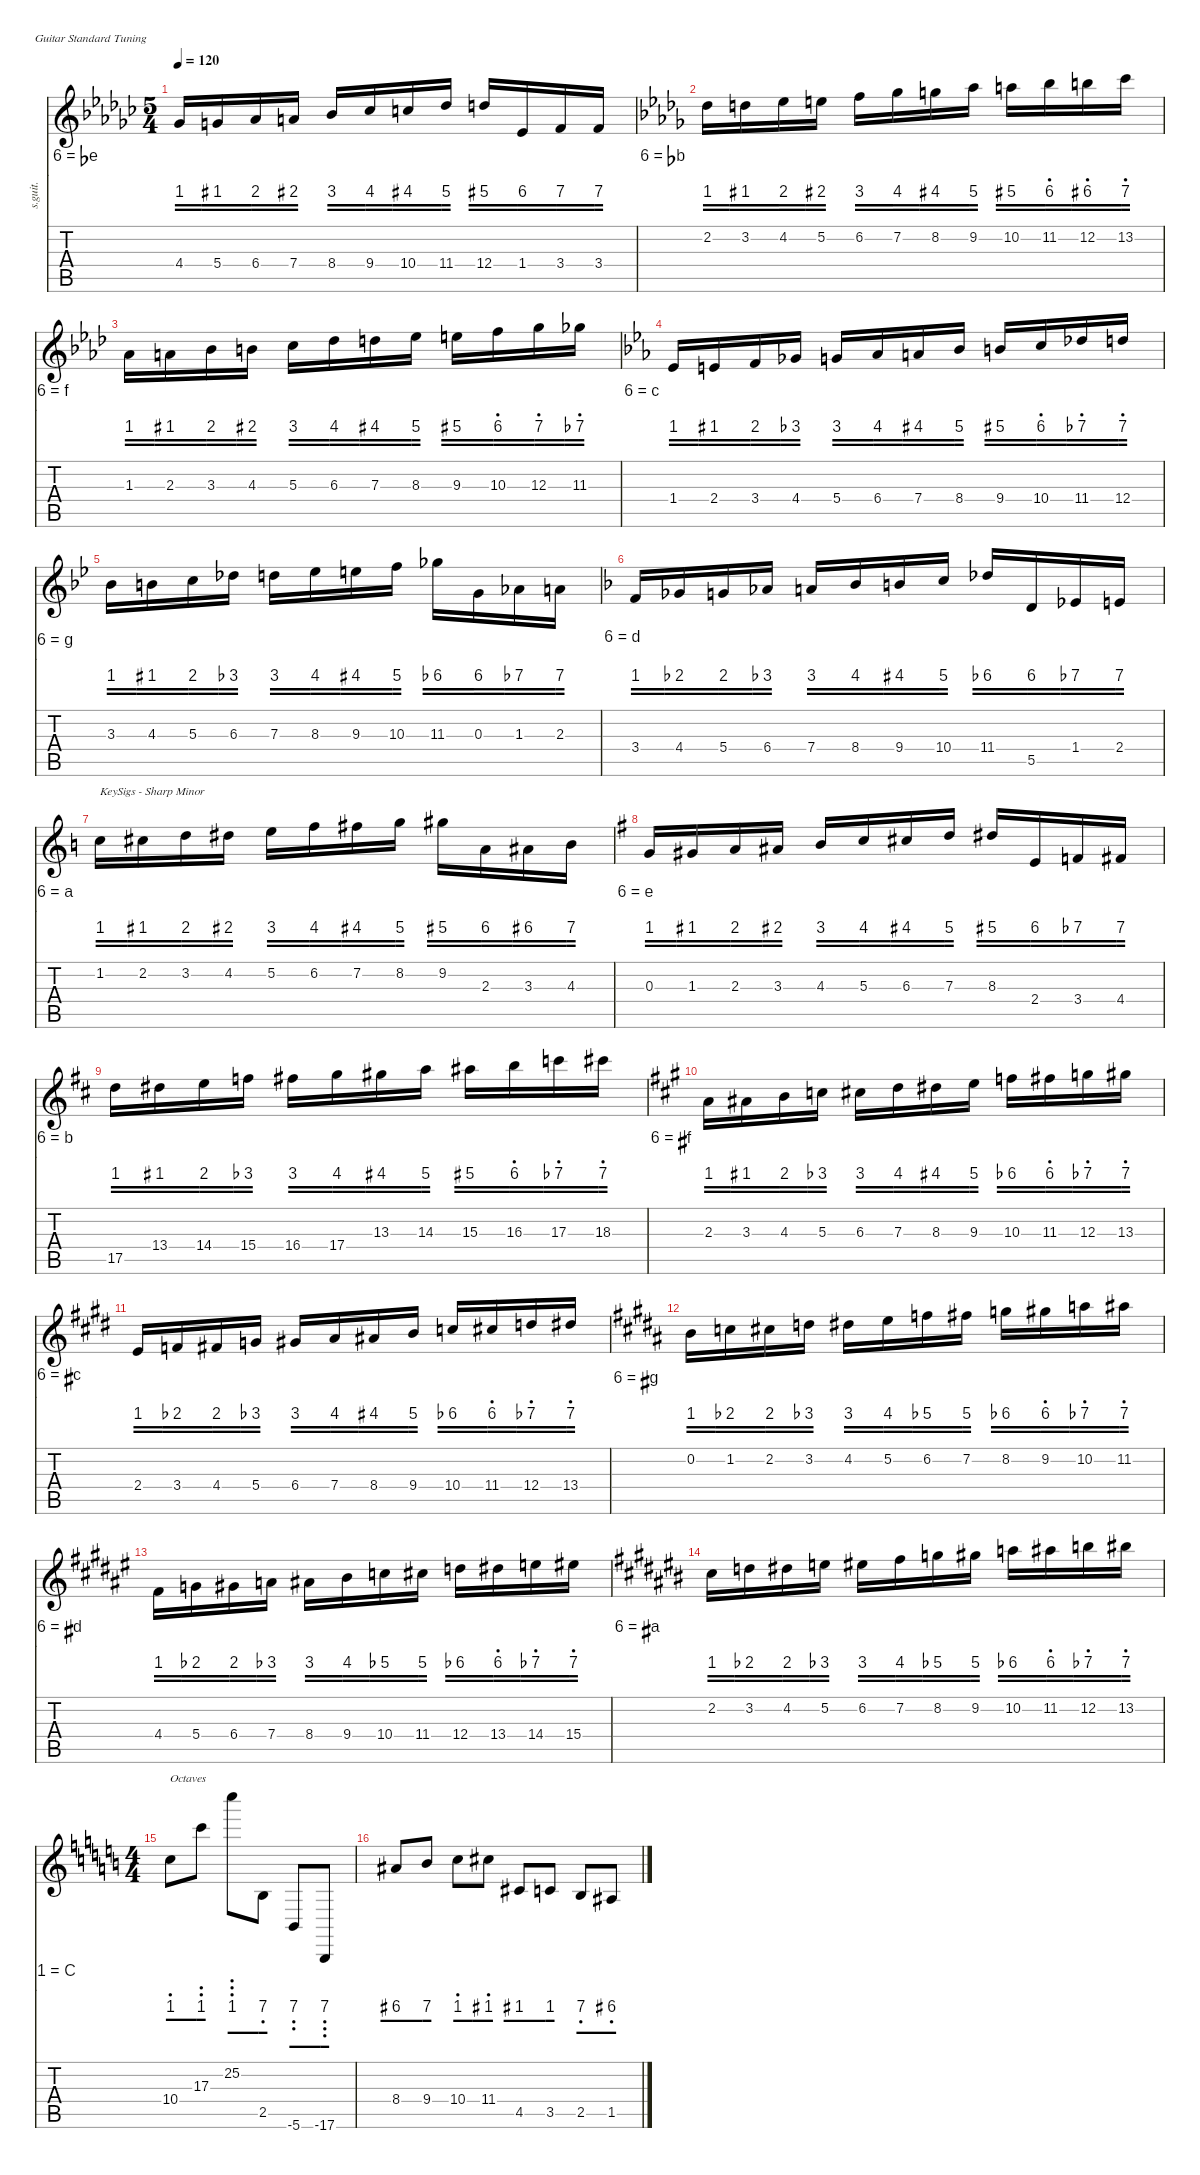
\defaultSystemsLayout 4
\hideDynamics
\bracketExtendMode nobrackets
\track ("Steel Guitar" "s.guit.") {instrument acousticguitarsteel}
\staff {score tabs numbered}
\tuning (E4 B3 G3 D3 A2 E2)
\ts (5 4)
\tempo 120
\clef g2
\ks ebminor
4.4{acc b}.16{dy f beam Up} 5.4{acc forcenatural}.16{beam Up} 6.4{acc b}.16{beam Up} 7.4{acc forcenatural}.16{beam Up} 8.4{acc b}.16{beam Up} 9.4{acc b}.16{beam Up} 10.4{acc forcenatural}.16{beam Up} 11.4{acc b}.16{beam Up} 12.4{acc forcenatural}.16{beam Up} 1.4{acc b}.16{beam Up} 3.4{acc forcenatural}.16{beam Up} 3.4{acc forcenatural}.16{beam Up} |
\ks bbminor
2.2{acc b}.16{beam Down} 3.2{acc forcenatural}.16{beam Down} 4.2{acc b}.16{beam Down} 5.2{acc forcenatural}.16{beam Down} 6.2{acc forcenatural}.16{beam Down} 7.2{acc b}.16{beam Down} 8.2{acc forcenatural}.16{beam Down} 9.2{acc b}.16{beam Down} 10.2{acc forcenatural}.16{beam Down} 11.2{acc b}.16{beam Down} 12.2{acc forcenatural}.16{beam Down} 13.2{acc forcenatural}.16{beam Down} |
\ks fminor
1.3{acc b}.16{beam Down} 2.3{acc forcenatural}.16{beam Down} 3.3{acc b}.16{beam Down} 4.3{acc forcenatural}.16{beam Down} 5.3{acc forcenatural}.16{beam Down} 6.3{acc b}.16{beam Down} 7.3{acc forcenatural}.16{beam Down} 8.3{acc b}.16{beam Down} 9.3{acc forcenatural}.16{beam Down} 10.3{acc forcenatural}.16{beam Down} 12.3{acc forcenatural}.16{beam Down} 11.3{acc b}.16{beam Down} |
\ks cminor
1.4{acc b}.16{beam Up} 2.4{acc forcenatural}.16{beam Up} 3.4{acc forcenatural}.16{beam Up} 4.4{acc b}.16{beam Up} 5.4{acc forcenatural}.16{beam Up} 6.4{acc b}.16{beam Up} 7.4{acc forcenatural}.16{beam Up} 8.4{acc b}.16{beam Up} 9.4{acc forcenatural}.16{beam Up} 10.4{acc forcenatural}.16{beam Up} 11.4{acc b}.16{beam Up} 12.4{acc forcenatural}.16{beam Up} |
\ks gminor
3.3{acc b}.16{beam Down} 4.3{acc forcenatural}.16{beam Down} 5.3{acc forcenatural}.16{beam Down} 6.3{acc b}.16{beam Down} 7.3{acc forcenatural}.16{beam Down} 8.3{acc b}.16{beam Down} 9.3{acc forcenatural}.16{beam Down} 10.3{acc forcenatural}.16{beam Down} 11.3{acc b}.16{beam Down} 0.3{acc forcenatural}.16{beam Down} 1.3{acc b}.16{beam Down} 2.3{acc forcenatural}.16{beam Down} |
\ks dminor
3.4{acc forcenatural}.16{beam Up} 4.4{acc b}.16{beam Up} 5.4{acc forcenatural}.16{beam Up} 6.4{acc b}.16{beam Up} 7.4{acc forcenatural}.16{beam Up} 8.4{acc b}.16{beam Up} 9.4{acc forcenatural}.16{beam Up} 10.4{acc forcenatural}.16{beam Up} 11.4{acc b}.16{beam Up} 5.5{acc forcenatural}.16{beam Up} 1.4{acc b}.16{beam Up} 2.4{acc forcenatural}.16{beam Up} |
\ks aminor
1.2.16{txt "KeySigs - Sharp Minor" beam Down} 2.2{acc #}.16{beam Down} 3.2.16{beam Down} 4.2{acc #}.16{beam Down} 5.2.16{beam Down} 6.2.16{beam Down} 7.2{acc #}.16{beam Down} 8.2.16{beam Down} 9.2{acc #}.16{beam Down} 2.3.16{beam Down} 3.3{acc #}.16{beam Down} 4.3.16{beam Down} |
\ks eminor
0.3{acc forcenatural}.16{beam Up} 1.3{acc #}.16{beam Up} 2.3{acc forcenatural}.16{beam Up} 3.3{acc #}.16{beam Up} 4.3{acc forcenatural}.16{beam Up} 5.3{acc forcenatural}.16{beam Up} 6.3{acc #}.16{beam Up} 7.3{acc forcenatural}.16{beam Up} 8.3{acc #}.16{beam Up} 2.4{acc forcenatural}.16{beam Up} 3.4{acc forcenatural}.16{beam Up} 4.4{acc #}.16{beam Up} |
\ks bminor
17.5{acc forcenatural}.16{beam Down} 13.4{acc #}.16{beam Down} 14.4{acc forcenatural}.16{beam Down} 15.4{acc forcenatural}.16{beam Down} 16.4{acc #}.16{beam Down} 17.4{acc forcenatural}.16{beam Down} 13.3{acc #}.16{beam Down} 14.3{acc forcenatural}.16{beam Down} 15.3{acc #}.16{beam Down} 16.3{acc forcenatural}.16{beam Down} 17.3{acc forcenatural}.16{beam Down} 18.3{acc #}.16{beam Down} |
\ks f#minor
2.3{acc forcenatural}.16{beam Down} 3.3{acc #}.16{beam Down} 4.3{acc forcenatural}.16{beam Down} 5.3{acc forcenatural}.16{beam Down} 6.3{acc #}.16{beam Down} 7.3{acc forcenatural}.16{beam Down} 8.3{acc #}.16{beam Down} 9.3{acc forcenatural}.16{beam Down} 10.3{acc forcenatural}.16{beam Down} 11.3{acc #}.16{beam Down} 12.3{acc forcenatural}.16{beam Down} 13.3{acc #}.16{beam Down} |
\ks c#minor
2.4{acc forcenatural}.16{beam Up} 3.4{acc forcenatural}.16{beam Up} 4.4{acc #}.16{beam Up} 5.4{acc forcenatural}.16{beam Up} 6.4{acc #}.16{beam Up} 7.4{acc forcenatural}.16{beam Up} 8.4{acc #}.16{beam Up} 9.4{acc forcenatural}.16{beam Up} 10.4{acc forcenatural}.16{beam Up} 11.4{acc #}.16{beam Up} 12.4{acc forcenatural}.16{beam Up} 13.4{acc #}.16{beam Up} |
\ks g#minor
0.2{acc forcenatural}.16{beam Down} 1.2{acc forcenatural}.16{beam Down} 2.2{acc #}.16{beam Down} 3.2{acc forcenatural}.16{beam Down} 4.2{acc #}.16{beam Down} 5.2{acc forcenatural}.16{beam Down} 6.2{acc forcenatural}.16{beam Down} 7.2{acc #}.16{beam Down} 8.2{acc forcenatural}.16{beam Down} 9.2{acc #}.16{beam Down} 10.2{acc forcenatural}.16{beam Down} 11.2{acc #}.16{beam Down} |
\ks d#minor
4.4{acc #}.16{beam Down} 5.4{acc forcenatural}.16{beam Down} 6.4{acc #}.16{beam Down} 7.4{acc forcenatural}.16{beam Down} 8.4{acc #}.16{beam Down} 9.4{acc forcenatural}.16{beam Down} 10.4{acc forcenatural}.16{beam Down} 11.4{acc #}.16{beam Down} 12.4{acc forcenatural}.16{beam Down} 13.4{acc #}.16{beam Down} 14.4{acc forcenatural}.16{beam Down} 15.4{acc #}.16{beam Down} |
\ks a#minor
2.2{acc #}.16{beam Down} 3.2{acc forcenatural}.16{beam Down} 4.2{acc #}.16{beam Down} 5.2{acc forcenatural}.16{beam Down} 6.2{acc #}.16{beam Down} 7.2{acc #}.16{beam Down} 8.2{acc forcenatural}.16{beam Down} 9.2{acc #}.16{beam Down} 10.2{acc forcenatural}.16{beam Down} 11.2{acc #}.16{beam Down} 12.2{acc forcenatural}.16{beam Down} 13.2{acc #}.16{beam Down} |
\ts (4 4)
\beaming (8 2 2 2 2)
\ks c
10.4.8{txt "Octaves" beam Down} 17.3.8{beam Down} 25.2.8{beam Down} 2.5.8{beam Down} -5.6.8{beam Up} -17.6.8{beam Up} |
8.4{acc #}.8{beam Up} 9.4.8{beam Up} 10.4.8{beam Down} 11.4{acc #}.8{beam Down} 4.5{acc #}.8{beam Up} 3.5.8{beam Up} 2.5.8{beam Up} 1.5{acc #}.8{beam Up}
